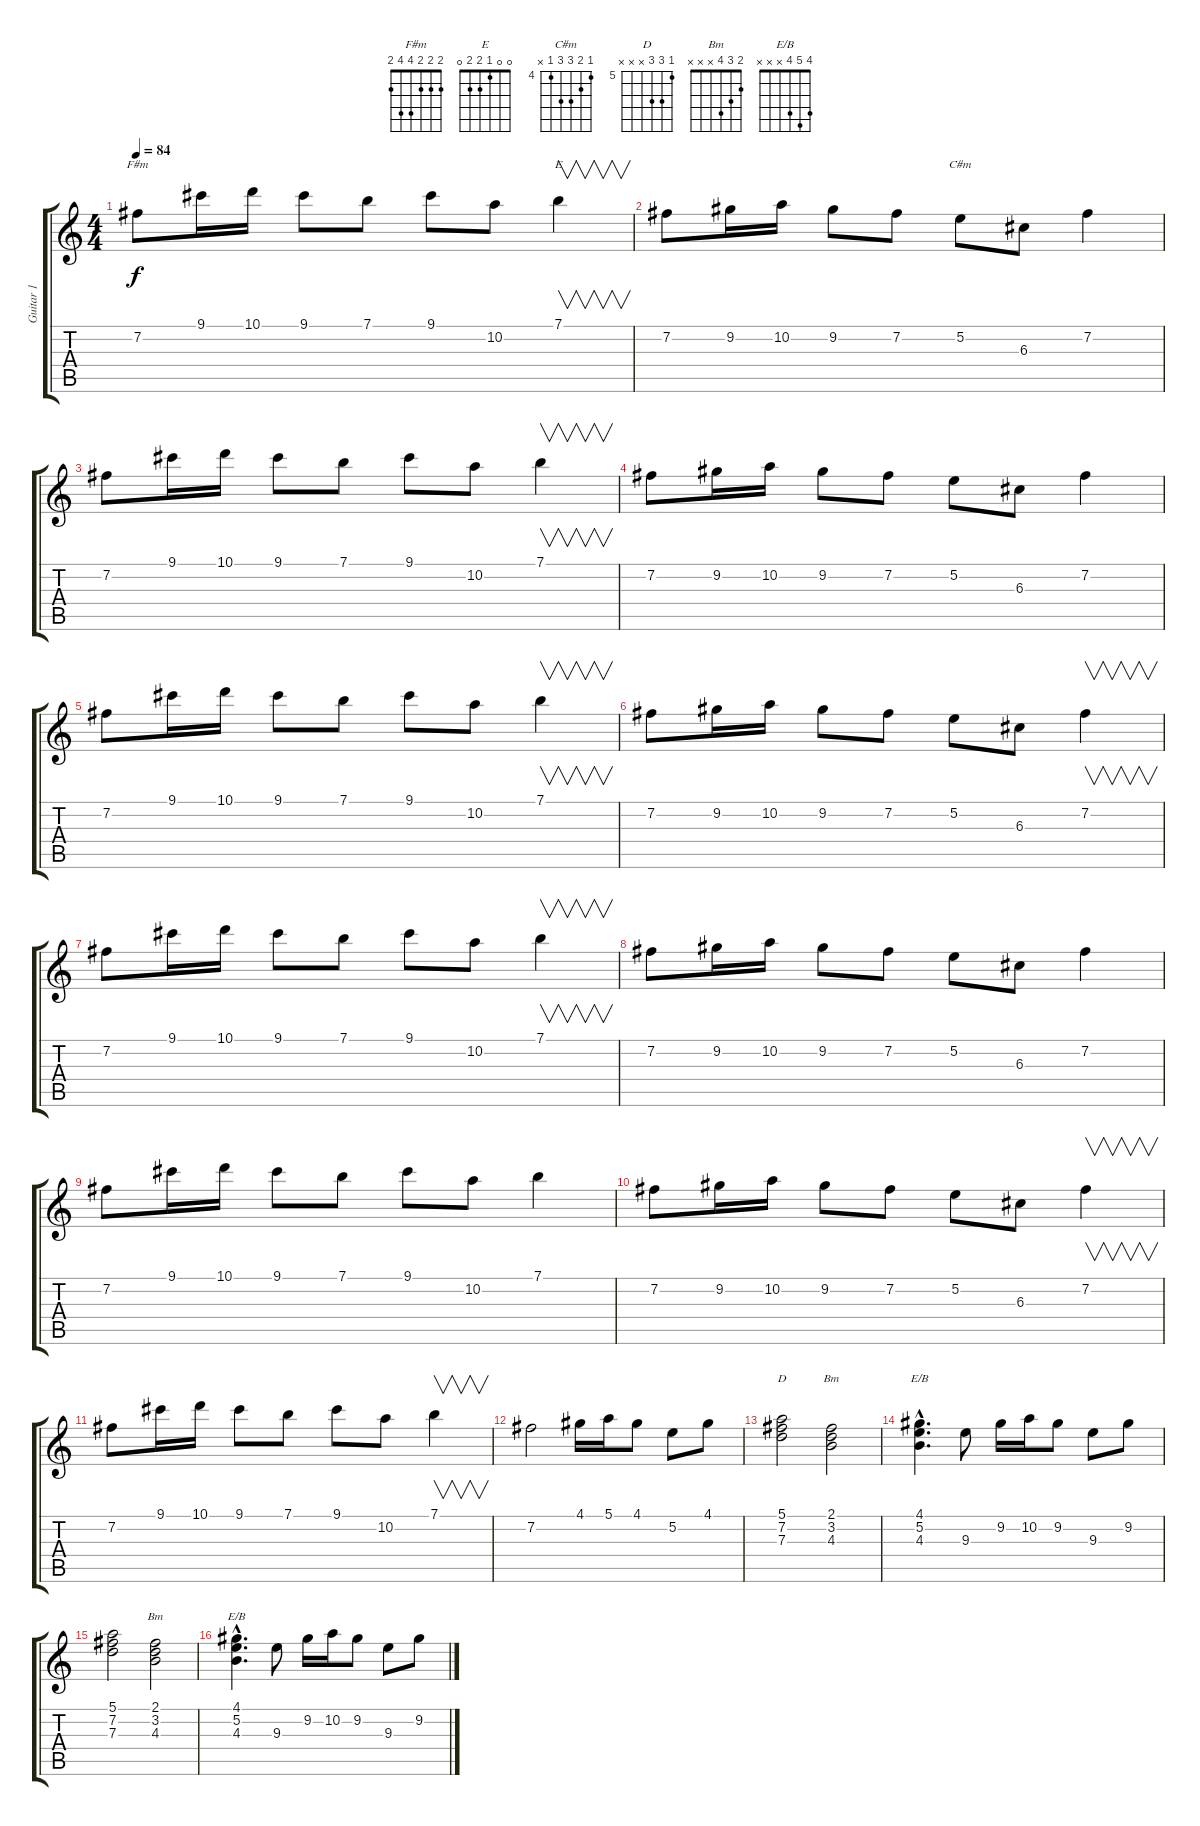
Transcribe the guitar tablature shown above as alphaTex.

\track ("Guitar 1" "Guitar 1") {instrument acousticguitarsteel}
\staff {score tabs}
\tuning (E4 B3 G3 D3 A2 E2) {hide}
\chord ("F#m" 2 2 2 4 4 2)
\chord ("E" 0 0 1 2 2 0)
\chord ("C#m" 4 5 6 6 4 x) {firstfret 4}
\chord ("D" 5 7 7 x x x) {firstfret 5}
\chord ("Bm" x 7 7 9 x x) {firstfret 7}
\chord ("E/B" x 9 9 9 x x) {firstfret 9}
\chord ("Bm" 2 3 4 x x x)
\chord ("E/B" 4 5 4 x x x)
\ts (4 4)
\tempo 84
\clef g2
\ks c
7.2.8{ch "F#m" dy f} 9.1.16 10.1.16 9.1.8 7.1.8 9.1.8 10.2.8 7.1.4{v ch "E"} |
7.2.8 9.2.16 10.2.16 9.2.8 7.2.8 5.2.8{ch "C#m"} 6.3.8 7.2.4 |
7.2.8 9.1.16 10.1.16 9.1.8 7.1.8 9.1.8 10.2.8 7.1.4{v} |
7.2.8 9.2.16 10.2.16 9.2.8 7.2.8 5.2.8 6.3.8 7.2.4 |
7.2.8 9.1.16 10.1.16 9.1.8 7.1.8 9.1.8 10.2.8 7.1.4{v} |
7.2.8 9.2.16 10.2.16 9.2.8 7.2.8 5.2.8 6.3.8 7.2.4{v} |
7.2.8 9.1.16 10.1.16 9.1.8 7.1.8 9.1.8 10.2.8 7.1.4{v} |
7.2.8 9.2.16 10.2.16 9.2.8 7.2.8 5.2.8 6.3.8 7.2.4 |
7.2.8 9.1.16 10.1.16 9.1.8 7.1.8 9.1.8 10.2.8 7.1.4 |
7.2.8 9.2.16 10.2.16 9.2.8 7.2.8 5.2.8 6.3.8 7.2.4{v} |
7.2.8 9.1.16 10.1.16 9.1.8 7.1.8 9.1.8 10.2.8 7.1.4{v} |
7.2.2 4.1.16 5.1.16 4.1.8 5.2.8 4.1.8 |
(5.1 7.2 7.3).2{ch "D"} (2.1 3.2 4.3).2{ch "Bm"} |
(4.1{hac} 5.2{hac} 4.3{hac}).4{d ch "E/B"} 9.3.8 9.2.16 10.2.16 9.2.8 9.3.8 9.2.8 |
(5.1 7.2 7.3).2 (2.1 3.2 4.3).2{ch "Bm"} |
(4.1{hac} 5.2{hac} 4.3{hac}).4{d ch "E/B"} 9.3.8 9.2.16 10.2.16 9.2.8 9.3.8 9.2.8
